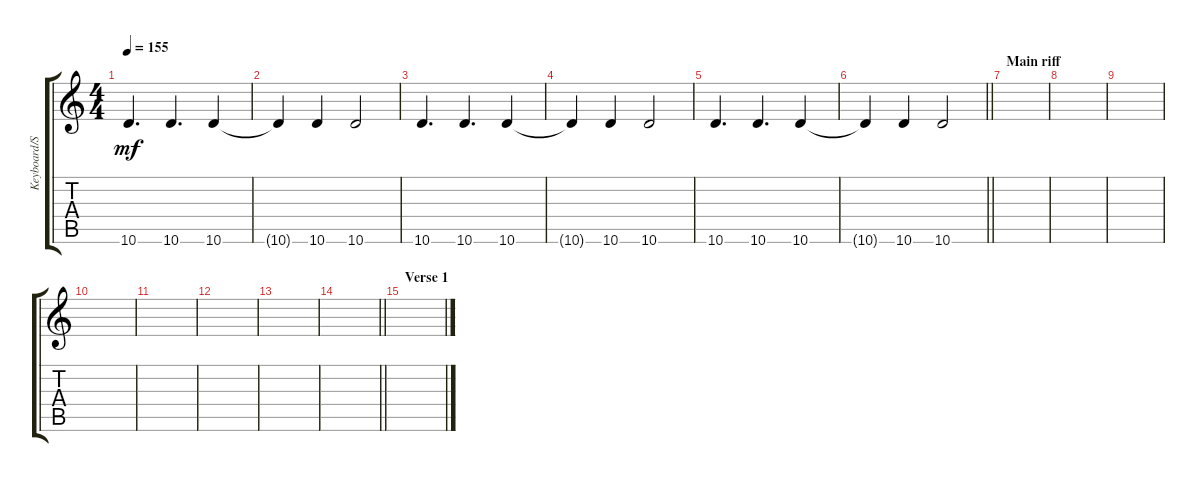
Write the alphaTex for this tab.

\track ("Keyboard/Samples" "Keyboard/S") {instrument electricguitarjazz}
\staff {score tabs}
\tuning (E4 B3 G3 D3 A2 E2) {hide}
\ts (4 4)
\tempo 155
\clef g2
\ks c
10.6.4{d dy mf} 10.6.4{d} 10.6.4 |
10.6{t}.4 10.6.4 10.6.2 |
10.6.4{d} 10.6.4{d} 10.6.4 |
10.6{t}.4 10.6.4 10.6.2 |
10.6.4{d} 10.6.4{d} 10.6.4 |
\barLineRight lightlight
10.6{t}.4 10.6.4 10.6.2 |
\section ("" "Main riff")
|
|
|
|
|
|
|
\barLineRight lightlight
|
\section ("" "Verse 1")
